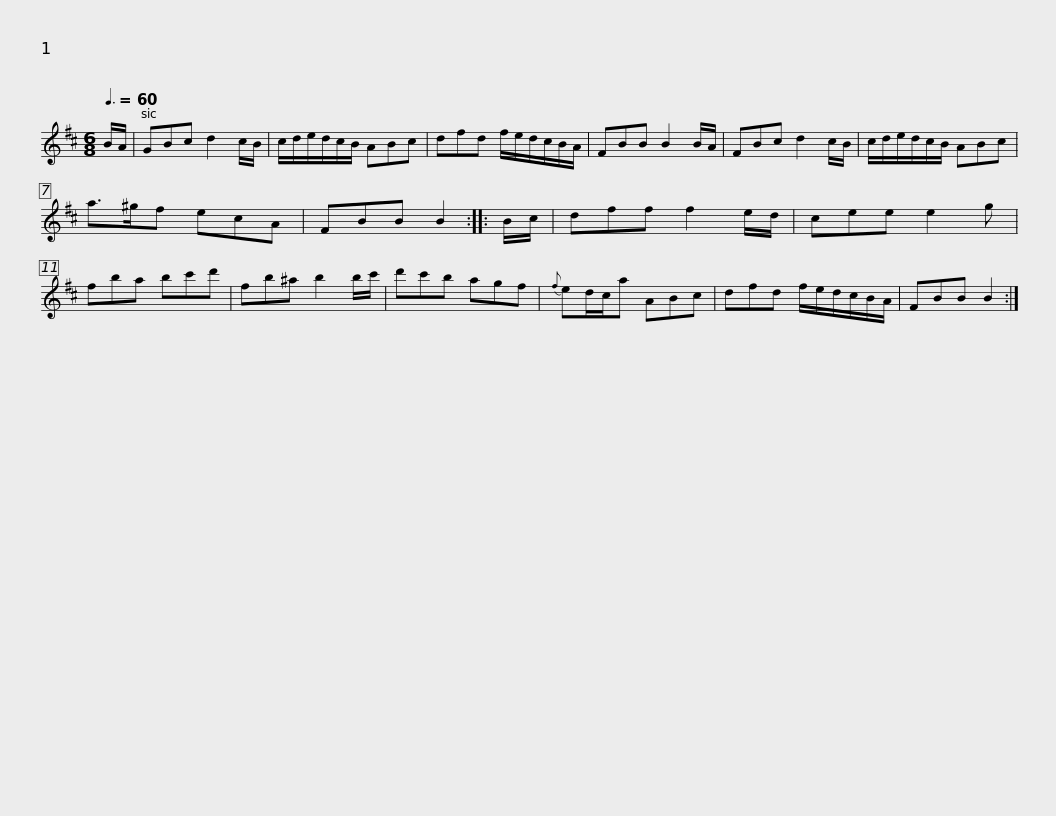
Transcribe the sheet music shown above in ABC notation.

X:1
L:1/8
Q:3/8=60
M:6/8
I:linebreak $
K:Bmin
V:1 treble
V:1
 B/A/ | GBc d2 c/B/ | c/d/e/d/c/B/ ABc | dfd f/e/d/c/B/A/ | FBB B2 B/A/ | %5
 FBc d2 c/B/ |$ c/d/e/d/c/B/ ABc | a>^gf ecA | FBB B2 :: B/c/ | %10
 dff f2 e/d/ | cee e2 g | fba bc'd' |$ fb^a b2 b/c'/ | d'c'b agf | %15
{f} ed/c/a ABc | dfd f/e/d/c/B/A/ | FBB B2 :| %18
